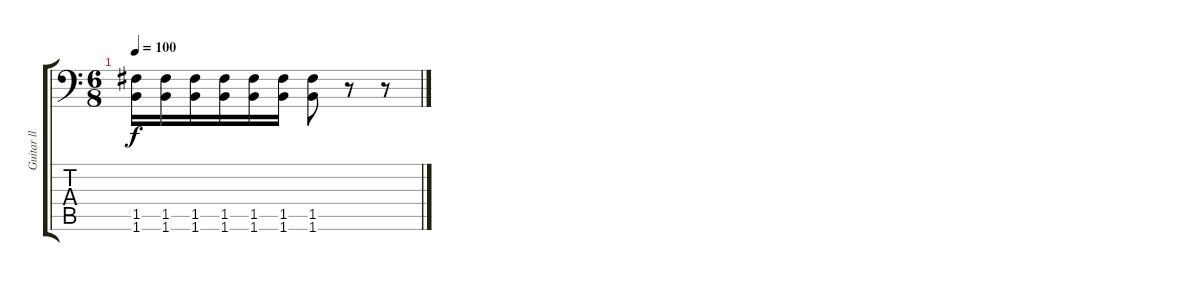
\track ("Guitar ll" "Guitar ll") {instrument distortionguitar}
\staff {score tabs}
\tuning (C4 G3 Eb3 Bb2 F2 Bb1) {hide}
\ts (6 8)
\tempo 100
\clef f4
\ks c
(1.5 1.6).16{dy f} (1.5 1.6).16 (1.5 1.6).16 (1.5 1.6).16 (1.5 1.6).16 (1.5 1.6).16 (1.5 1.6).8 r.8 r.8
